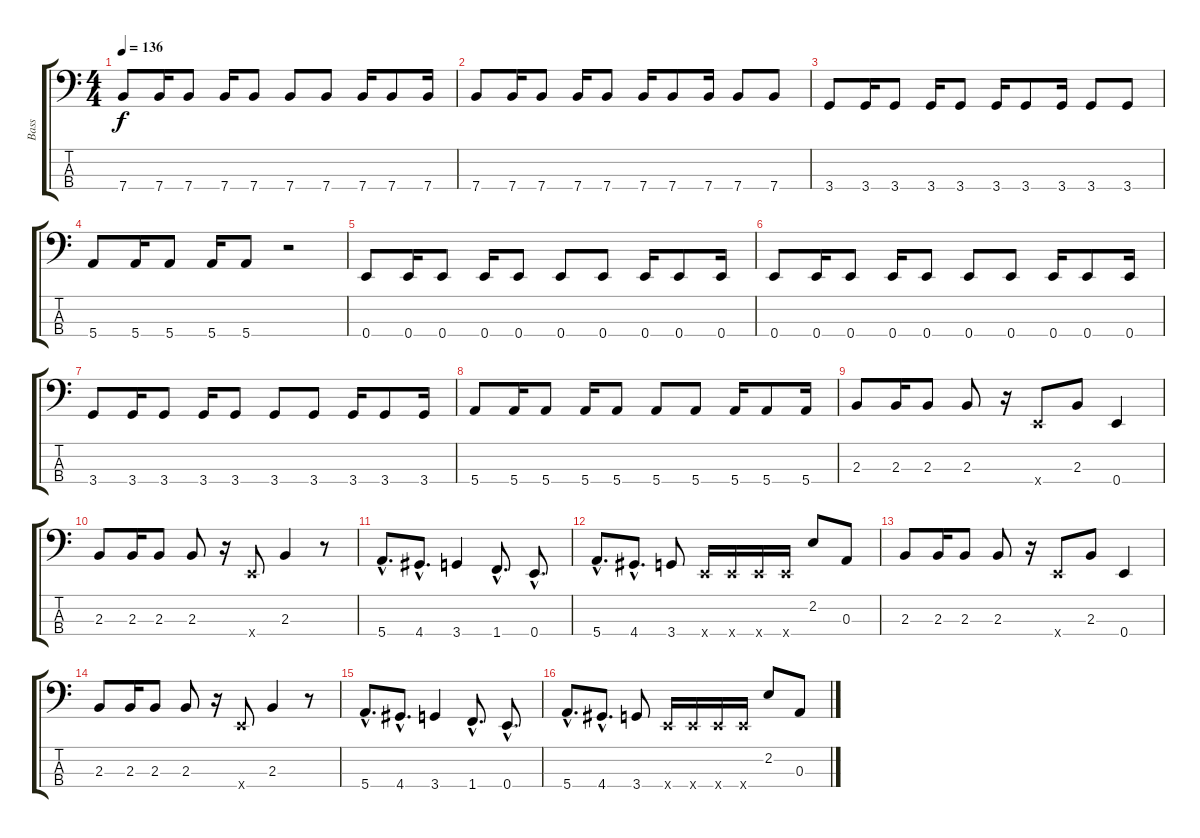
\track ("Bass" "Bass") {instrument electricbassfinger}
\staff {score tabs}
\tuning (G2 D2 A1 E1) {hide}
\ts (4 4)
\tempo 136
\clef f4
\ks c
7.4.8{dy f} 7.4.16 7.4.8 7.4.16 7.4.8 7.4.8 7.4.8 7.4.16 7.4.8 7.4.16 |
7.4.8 7.4.16 7.4.8 7.4.16 7.4.8 7.4.16 7.4.8 7.4.16 7.4.8 7.4.8 |
3.4.8 3.4.16 3.4.8 3.4.16 3.4.8 3.4.16 3.4.8 3.4.16 3.4.8 3.4.8 |
5.4.8 5.4.16 5.4.8 5.4.16 5.4.8 r.2 |
0.4.8 0.4.16 0.4.8 0.4.16 0.4.8 0.4.8 0.4.8 0.4.16 0.4.8 0.4.16 |
0.4.8 0.4.16 0.4.8 0.4.16 0.4.8 0.4.8 0.4.8 0.4.16 0.4.8 0.4.16 |
3.4.8 3.4.16 3.4.8 3.4.16 3.4.8 3.4.8 3.4.8 3.4.16 3.4.8 3.4.16 |
5.4.8 5.4.16 5.4.8 5.4.16 5.4.8 5.4.8 5.4.8 5.4.16 5.4.8 5.4.16 |
2.3.8 2.3.16 2.3.8 2.3.8 r.16 0.4{x}.8 2.3.8 0.4.4 |
2.3.8 2.3.16 2.3.8 2.3.8 r.16 0.4{x}.8 2.3.4 r.8 |
5.4{hac}.8{d} 4.4{hac}.8{d} 3.4.4 1.4{hac}.8{d} 0.4{hac}.8{d} |
5.4{hac}.8{d} 4.4{hac}.8{d} 3.4.8 0.4{x}.16 0.4{x}.16 0.4{x}.16 0.4{x}.16 2.2.8 0.3.8 |
2.3.8 2.3.16 2.3.8 2.3.8 r.16 0.4{x}.8 2.3.8 0.4.4 |
2.3.8 2.3.16 2.3.8 2.3.8 r.16 0.4{x}.8 2.3.4 r.8 |
5.4{hac}.8{d} 4.4{hac}.8{d} 3.4.4 1.4{hac}.8{d} 0.4{hac}.8{d} |
5.4{hac}.8{d} 4.4{hac}.8{d} 3.4.8 0.4{x}.16 0.4{x}.16 0.4{x}.16 0.4{x}.16 2.2.8 0.3.8
